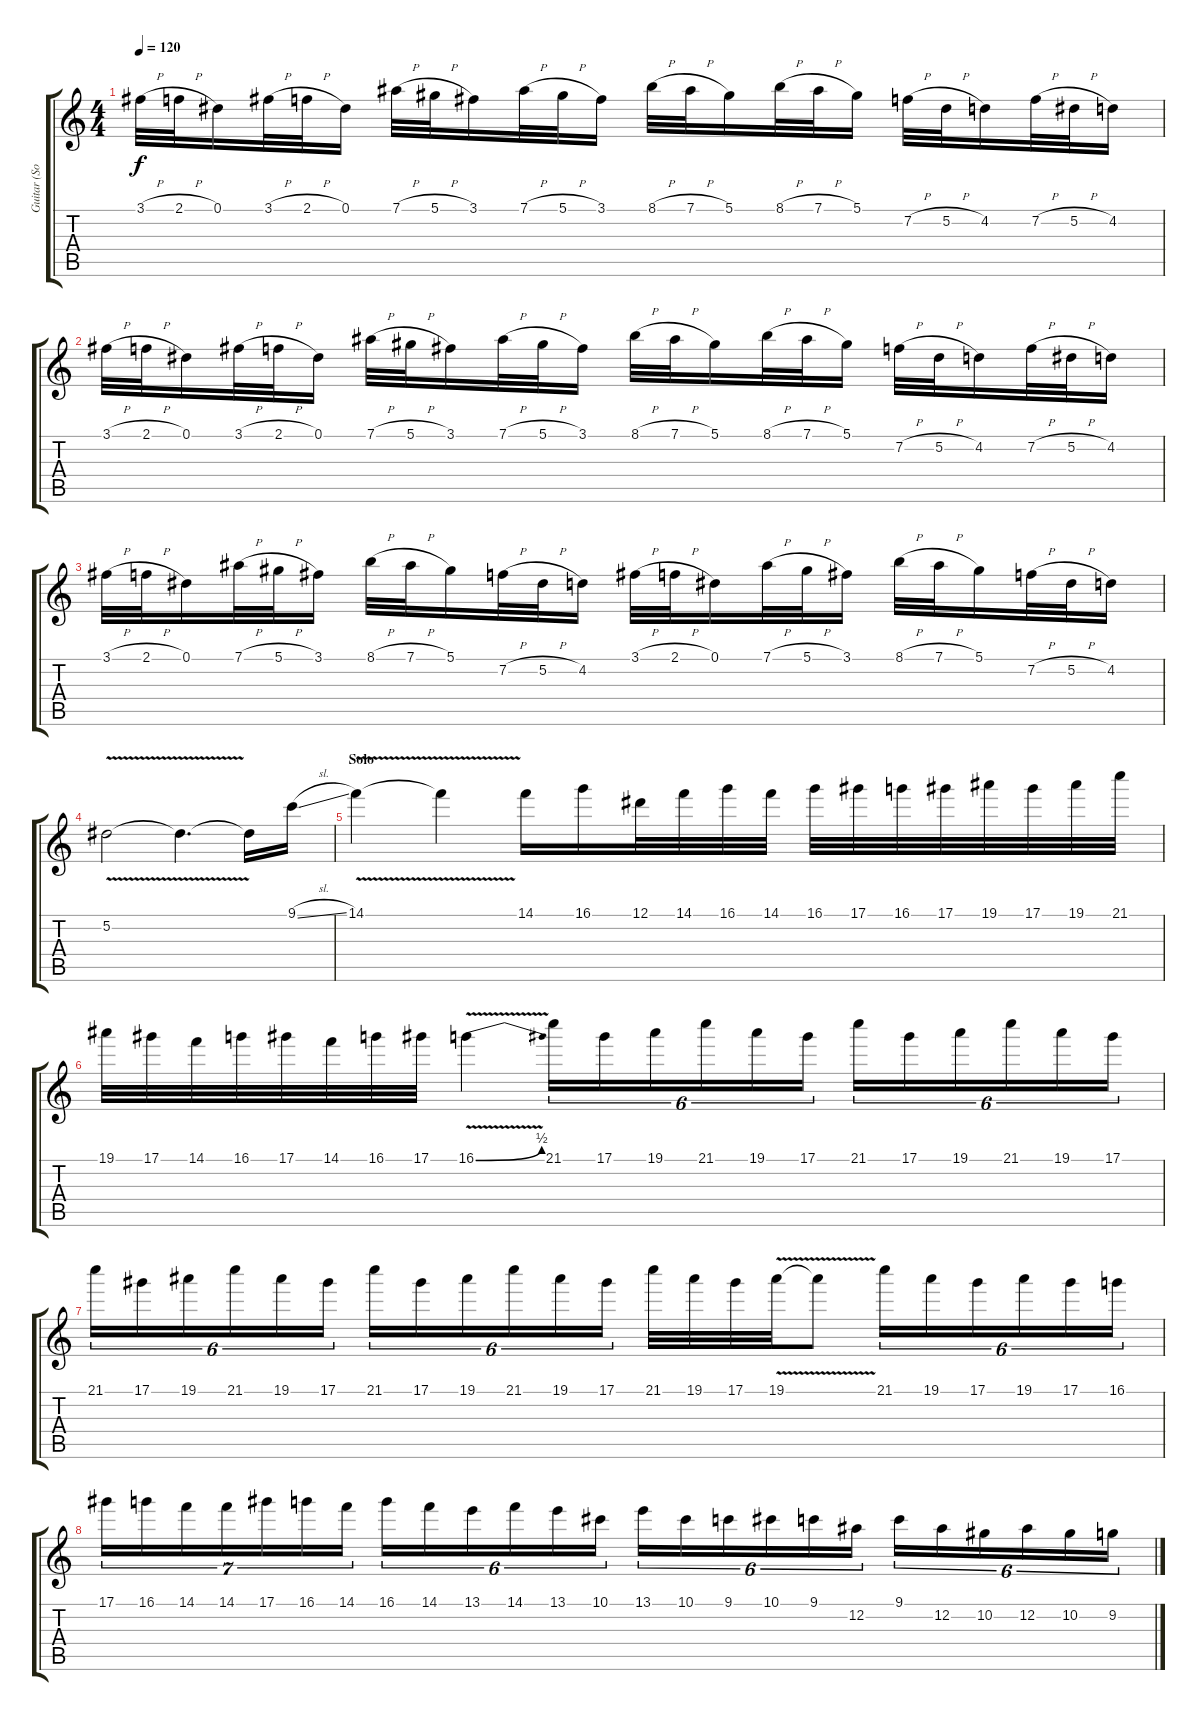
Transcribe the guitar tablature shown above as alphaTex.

\track ("Guitar (Solo)" "Guitar (So") {instrument overdrivenguitar}
\staff {score tabs}
\tuning (Eb4 Bb3 Gb3 Db3 Ab2 Eb2) {hide}
\ts (4 4)
\tempo 120
\clef g2
\ks c
3.1{h}.32{dy f} 2.1{h}.32 0.1.16 3.1{h}.32 2.1{h}.32 0.1.16 7.1{h}.32 5.1{h}.32 3.1.16 7.1{h}.32 5.1{h}.32 3.1.16 8.1{h}.32 7.1{h}.32 5.1.16 8.1{h}.32 7.1{h}.32 5.1.16 7.2{h}.32 5.2{h}.32 4.2.16 7.2{h}.32 5.2{h}.32 4.2.16 |
3.1{h}.32 2.1{h}.32 0.1.16 3.1{h}.32 2.1{h}.32 0.1.16 7.1{h}.32 5.1{h}.32 3.1.16 7.1{h}.32 5.1{h}.32 3.1.16 8.1{h}.32 7.1{h}.32 5.1.16 8.1{h}.32 7.1{h}.32 5.1.16 7.2{h}.32 5.2{h}.32 4.2.16 7.2{h}.32 5.2{h}.32 4.2.16 |
3.1{h}.32 2.1{h}.32 0.1.16 7.1{h}.32 5.1{h}.32 3.1.16 8.1{h}.32 7.1{h}.32 5.1.16 7.2{h}.32 5.2{h}.32 4.2.16 3.1{h}.32 2.1{h}.32 0.1.16 7.1{h}.32 5.1{h}.32 3.1.16 8.1{h}.32 7.1{h}.32 5.1.16 7.2{h}.32 5.2{h}.32 4.2.16 |
5.2{v}.2 5.2{t}.4{d} 5.2{t}.16 9.1{sl}.16 |
\section ("" "Solo")
14.1{v}.4 14.1{t}.4 14.1.16 16.1.16 12.1.32 14.1.32 16.1.32 14.1.32 16.1.32 17.1.32 16.1.32 17.1.32 19.1.32 17.1.32 19.1.32 21.1.32 |
19.1.32 17.1.32 14.1.32 16.1.32 17.1.32 14.1.32 16.1.32 17.1.32 16.1{be (bend 0 0 60 2) v}.4 21.1.16{tu (6 4)} 17.1.16{tu (6 4)} 19.1.16{tu (6 4)} 21.1.16{tu (6 4)} 19.1.16{tu (6 4)} 17.1.16{tu (6 4)} 21.1.16{tu (6 4)} 17.1.16{tu (6 4)} 19.1.16{tu (6 4)} 21.1.16{tu (6 4)} 19.1.16{tu (6 4)} 17.1.16{tu (6 4)} |
21.1.16{tu (6 4)} 17.1.16{tu (6 4)} 19.1.16{tu (6 4)} 21.1.16{tu (6 4)} 19.1.16{tu (6 4)} 17.1.16{tu (6 4)} 21.1.16{tu (6 4)} 17.1.16{tu (6 4)} 19.1.16{tu (6 4)} 21.1.16{tu (6 4)} 19.1.16{tu (6 4)} 17.1.16{tu (6 4)} 21.1.32 19.1.32 17.1.32 19.1{v}.32 19.1{t}.8 21.1.16{tu (6 4)} 19.1.16{tu (6 4)} 17.1.16{tu (6 4)} 19.1.16{tu (6 4)} 17.1.16{tu (6 4)} 16.1.16{tu (6 4)} |
17.1.16{tu (7 4)} 16.1.16{tu (7 4)} 14.1.16{tu (7 4)} 14.1.16{tu (7 4)} 17.1.16{tu (7 4)} 16.1.16{tu (7 4)} 14.1.16{tu (7 4)} 16.1.16{tu (6 4)} 14.1.16{tu (6 4)} 13.1.16{tu (6 4)} 14.1.16{tu (6 4)} 13.1.16{tu (6 4)} 10.1.16{tu (6 4)} 13.1.16{tu (6 4)} 10.1.16{tu (6 4)} 9.1.16{tu (6 4)} 10.1.16{tu (6 4)} 9.1.16{tu (6 4)} 12.2.16{tu (6 4)} 9.1.16{tu (6 4)} 12.2.16{tu (6 4)} 10.2.16{tu (6 4)} 12.2.16{tu (6 4)} 10.2.16{tu (6 4)} 9.2.16{tu (6 4)}
